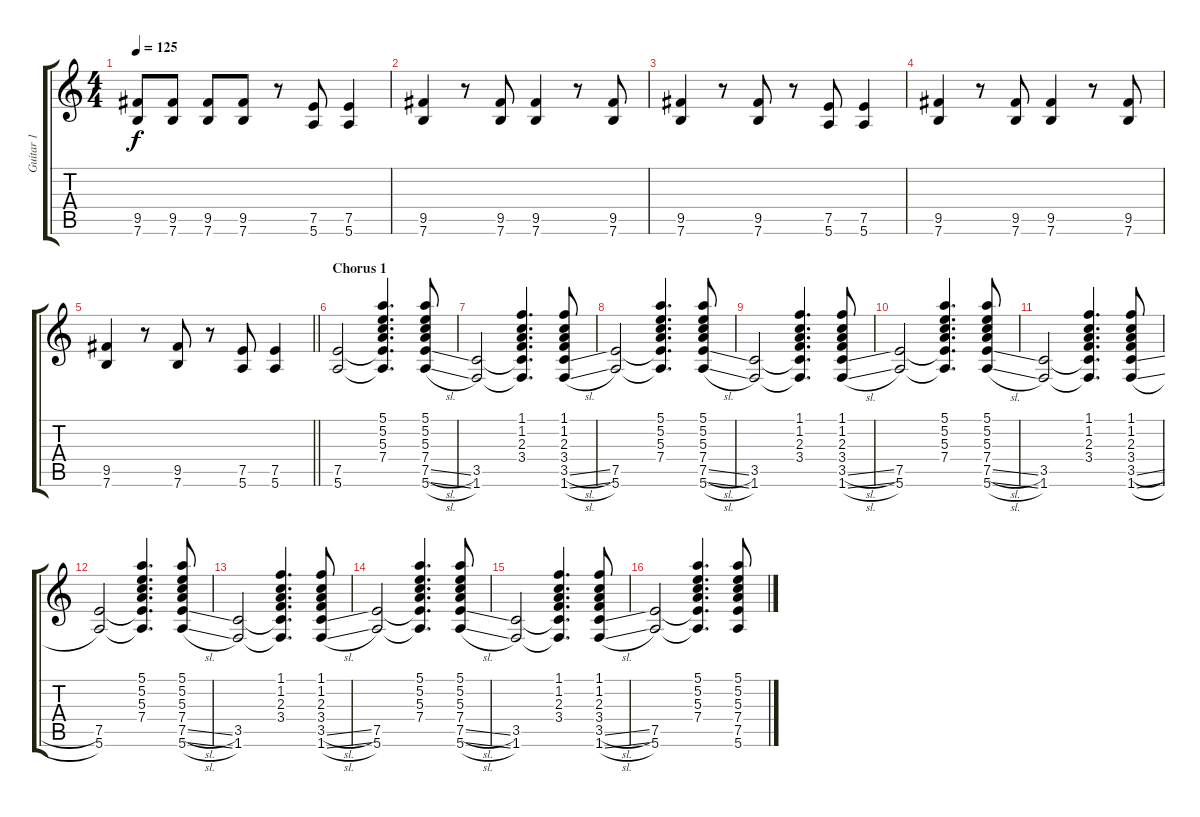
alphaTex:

\track ("Guitar 1" "Guitar 1") {instrument overdrivenguitar}
\staff {score tabs}
\tuning (E4 B3 G3 D3 A2 E2) {hide}
\ts (4 4)
\tempo 125
\clef g2
\ks c
(9.5 7.6).8{dy f} (9.5 7.6).8 (9.5 7.6).8 (9.5 7.6).8 r.8 (7.5 5.6).8 (7.5 5.6).4 |
(9.5 7.6).4 r.8 (9.5 7.6).8 (9.5 7.6).4 r.8 (9.5 7.6).8 |
(9.5 7.6).4 r.8 (9.5 7.6).8 r.8 (7.5 5.6).8 (7.5 5.6).4 |
(9.5 7.6).4 r.8 (9.5 7.6).8 (9.5 7.6).4 r.8 (9.5 7.6).8 |
\barLineRight lightlight
(9.5 7.6).4 r.8 (9.5 7.6).8 r.8 (7.5 5.6).8 (7.5 5.6).4 |
\section ("" "Chorus 1")
(7.5 5.6).2 (5.1 5.2 5.3 7.4 7.5{t} 5.6{t}).4{d} (5.1 5.2 5.3 7.4 7.5{sl} 5.6{sl}).8 |
(3.5 1.6).2 (1.1 1.2 2.3 3.4 3.5{t} 1.6{t}).4{d} (1.1 1.2 2.3 3.4 3.5{sl} 1.6{sl}).8 |
(7.5 5.6).2 (5.1 5.2 5.3 7.4 7.5{t} 5.6{t}).4{d} (5.1 5.2 5.3 7.4 7.5{sl} 5.6{sl}).8 |
(3.5 1.6).2 (1.1 1.2 2.3 3.4 3.5{t} 1.6{t}).4{d} (1.1 1.2 2.3 3.4 3.5{sl} 1.6{sl}).8 |
(7.5 5.6).2 (5.1 5.2 5.3 7.4 7.5{t} 5.6{t}).4{d} (5.1 5.2 5.3 7.4 7.5{sl} 5.6{sl}).8 |
(3.5 1.6).2 (1.1 1.2 2.3 3.4 3.5{t} 1.6{t}).4{d} (1.1 1.2 2.3 3.4 3.5{sl} 1.6{sl}).8 |
(7.5 5.6).2 (5.1 5.2 5.3 7.4 7.5{t} 5.6{t}).4{d} (5.1 5.2 5.3 7.4 7.5{sl} 5.6{sl}).8 |
(3.5 1.6).2 (1.1 1.2 2.3 3.4 3.5{t} 1.6{t}).4{d} (1.1 1.2 2.3 3.4 3.5{sl} 1.6{sl}).8 |
(7.5 5.6).2 (5.1 5.2 5.3 7.4 7.5{t} 5.6{t}).4{d} (5.1 5.2 5.3 7.4 7.5{sl} 5.6{sl}).8 |
(3.5 1.6).2 (1.1 1.2 2.3 3.4 3.5{t} 1.6{t}).4{d} (1.1 1.2 2.3 3.4 3.5{sl} 1.6{sl}).8 |
(7.5 5.6).2 (5.1 5.2 5.3 7.4 7.5{t} 5.6{t}).4{d} (5.1 5.2 5.3 7.4 7.5{sl} 5.6{sl}).8
